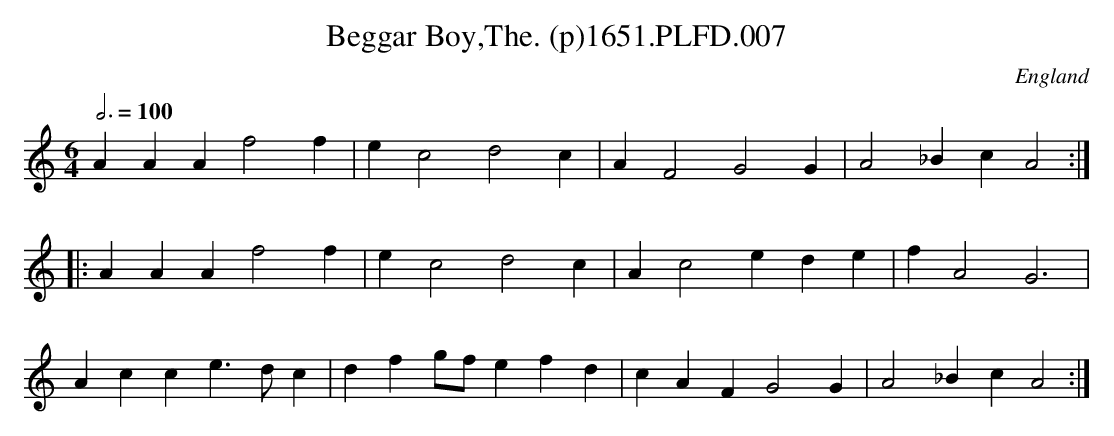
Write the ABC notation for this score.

X:1
T:Beggar Boy,The. (p)1651.PLFD.007
M:6/4
L:1/4
Q:3/4=100
O:England
K:Am
   AAA f2f  | ec2    d2c | AF2 G2G | A2_B cA2 :|
|: AAA f2f  | ec2    d2c | Ac2 ede | fA2  G3   |
   Acc e>dc | dfg/f/ efd | cAF G2G | A2_B cA2 :|
